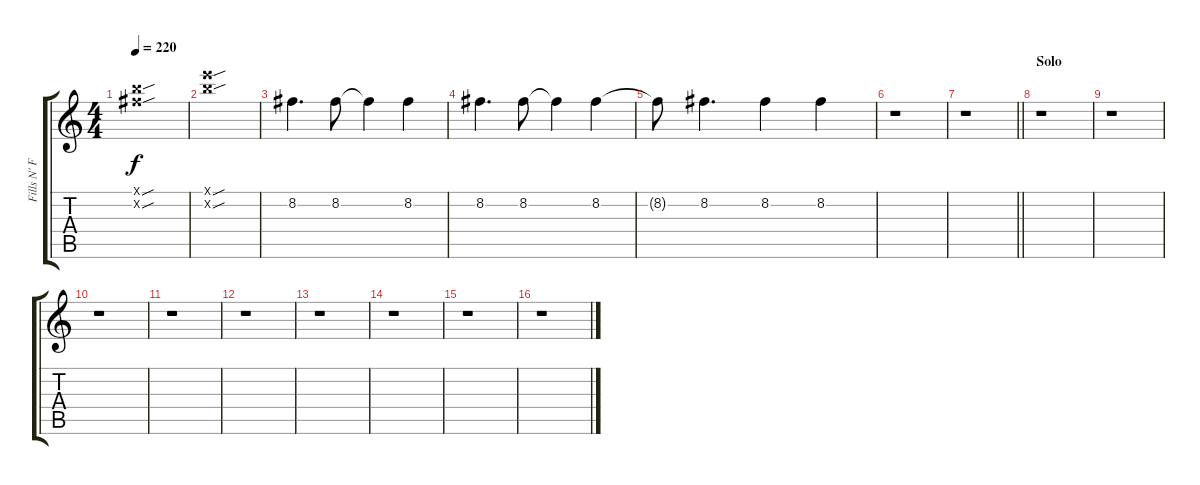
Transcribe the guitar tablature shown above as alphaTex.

\track ("Fills N' Feedback" "Fills N' F") {instrument distortionguitar}
\staff {score tabs}
\tuning (Eb4 Bb3 Gb3 Db3 Ab2 Eb2) {hide}
\ts (4 4)
\tempo 220
\clef g2
\ks c
(8.1{sou x} 8.2{sou x}).1{dy f} |
(13.1{sou x} 13.2{sou x}).1 |
8.2.4{d} 8.2.8 8.2{t}.4 8.2.4 |
8.2.4{d} 8.2.8 8.2{t}.4 8.2.4 |
8.2{t}.8 8.2.4{d} 8.2.4 8.2.4 |
r.1 |
\barLineRight lightlight
r.1 |
\section ("" "Solo")
r.1 |
r.1 |
r.1 |
r.1 |
r.1 |
r.1 |
r.1 |
r.1 |
r.1
